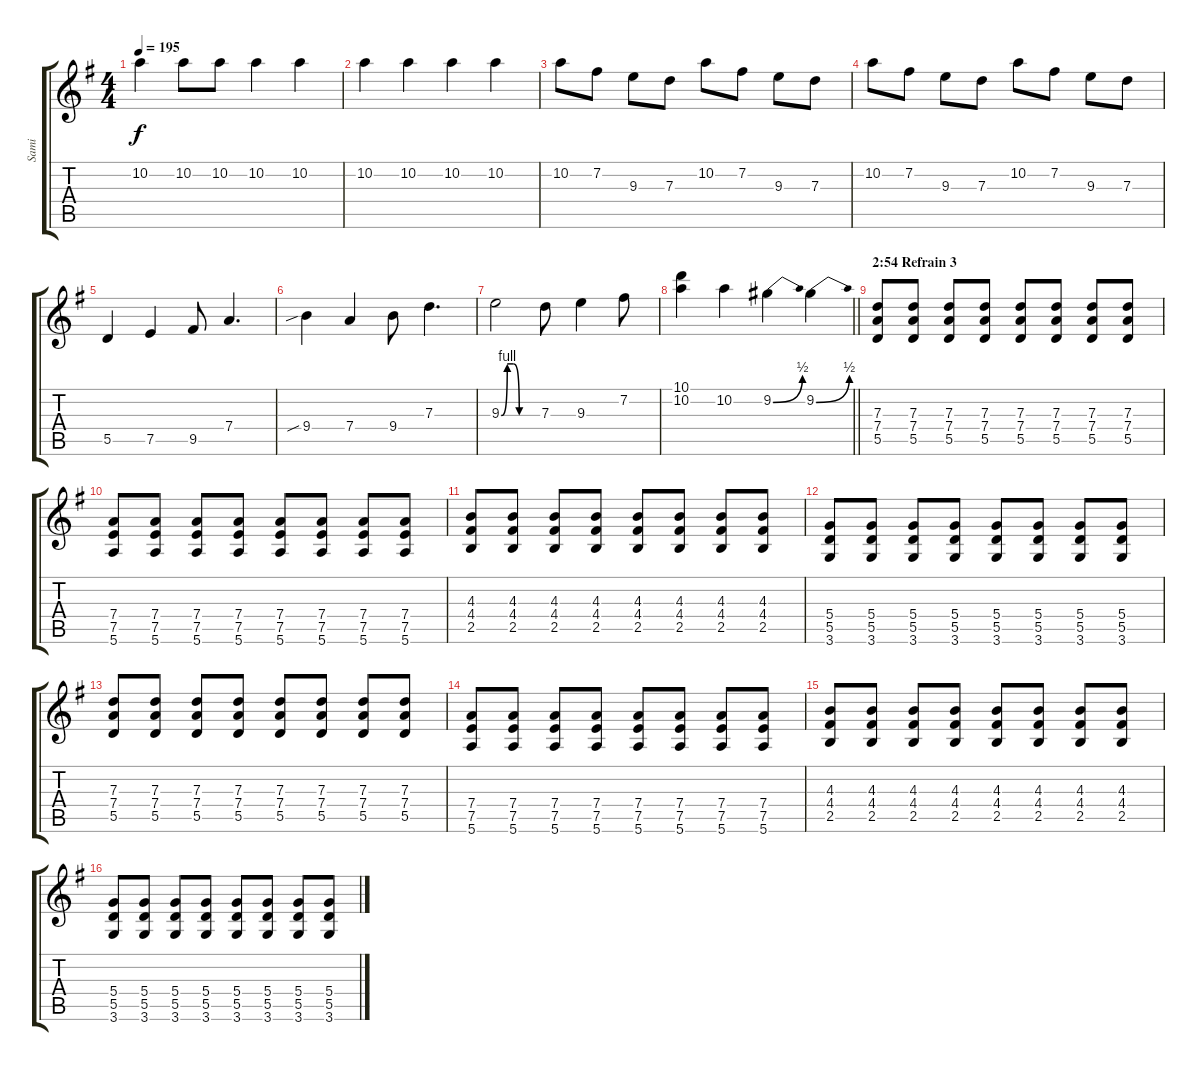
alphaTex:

\track ("Sami" "Sami") {instrument overdrivenguitar}
\staff {score tabs}
\tuning (E4 B3 G3 D3 A2 E2) {hide}
\ts (4 4)
\tempo 195
\clef g2
\ks g
10.2.4{dy f} 10.2.8 10.2.8 10.2.4 10.2.4 |
10.2.4 10.2.4 10.2.4 10.2.4 |
10.2.8 7.2.8 9.3.8 7.3.8 10.2.8 7.2.8 9.3.8 7.3.8 |
10.2.8 7.2.8 9.3.8 7.3.8 10.2.8 7.2.8 9.3.8 7.3.8 |
5.5.4 7.5.4 9.5.8 7.4.4{d} |
9.4{sib}.4 7.4.4 9.4.8 7.3.4{d} |
9.3{be (custom 0 0 10 4 20 4 30 0 60 0)}.2 7.3.8 9.3.4 7.2.8 |
\barLineRight lightlight
(10.1 10.2).4 10.2.4 9.2{be (bend 0 0 60 2)}.4 9.2{be (bend 0 0 60 2)}.4 |
\section ("" "2:54 Refrain 3")
(7.3 7.4 5.5).8 (7.3 7.4 5.5).8 (7.3 7.4 5.5).8 (7.3 7.4 5.5).8 (7.3 7.4 5.5).8 (7.3 7.4 5.5).8 (7.3 7.4 5.5).8 (7.3 7.4 5.5).8 |
(7.4 7.5 5.6).8 (7.4 7.5 5.6).8 (7.4 7.5 5.6).8 (7.4 7.5 5.6).8 (7.4 7.5 5.6).8 (7.4 7.5 5.6).8 (7.4 7.5 5.6).8 (7.4 7.5 5.6).8 |
(4.3 4.4 2.5).8 (4.3 4.4 2.5).8 (4.3 4.4 2.5).8 (4.3 4.4 2.5).8 (4.3 4.4 2.5).8 (4.3 4.4 2.5).8 (4.3 4.4 2.5).8 (4.3 4.4 2.5).8 |
(5.4 5.5 3.6).8 (5.4 5.5 3.6).8 (5.4 5.5 3.6).8 (5.4 5.5 3.6).8 (5.4 5.5 3.6).8 (5.4 5.5 3.6).8 (5.4 5.5 3.6).8 (5.4 5.5 3.6).8 |
(7.3 7.4 5.5).8 (7.3 7.4 5.5).8 (7.3 7.4 5.5).8 (7.3 7.4 5.5).8 (7.3 7.4 5.5).8 (7.3 7.4 5.5).8 (7.3 7.4 5.5).8 (7.3 7.4 5.5).8 |
(7.4 7.5 5.6).8 (7.4 7.5 5.6).8 (7.4 7.5 5.6).8 (7.4 7.5 5.6).8 (7.4 7.5 5.6).8 (7.4 7.5 5.6).8 (7.4 7.5 5.6).8 (7.4 7.5 5.6).8 |
(4.3 4.4 2.5).8 (4.3 4.4 2.5).8 (4.3 4.4 2.5).8 (4.3 4.4 2.5).8 (4.3 4.4 2.5).8 (4.3 4.4 2.5).8 (4.3 4.4 2.5).8 (4.3 4.4 2.5).8 |
(5.4 5.5 3.6).8 (5.4 5.5 3.6).8 (5.4 5.5 3.6).8 (5.4 5.5 3.6).8 (5.4 5.5 3.6).8 (5.4 5.5 3.6).8 (5.4 5.5 3.6).8 (5.4 5.5 3.6).8
